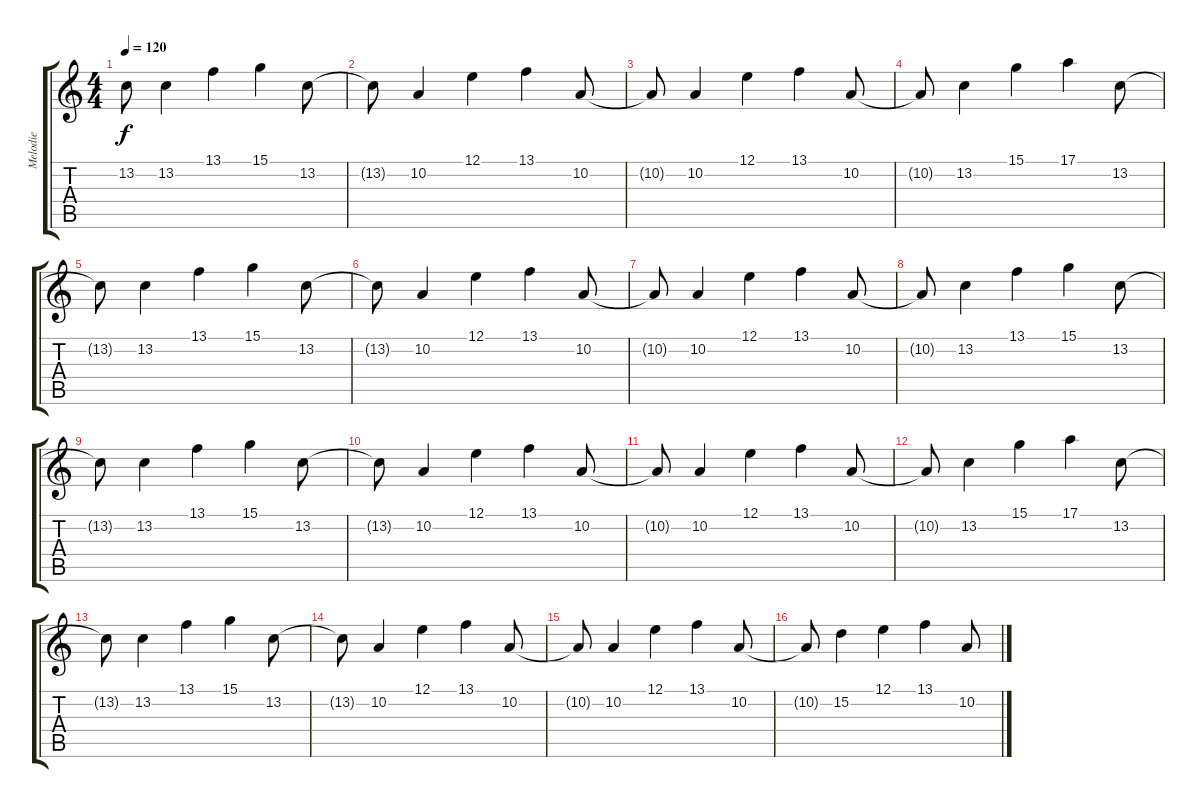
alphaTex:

\track ("Melodie" "Melodie") {instrument vibraphone}
\staff {score tabs}
\tuning (E4 B3 G3 D3 A2 E2) {hide}
\ts (4 4)
\tempo 120
\clef g2
\ks c
13.2{t}.8{dy f} 13.2.4 13.1.4 15.1.4 13.2.8 |
13.2{t}.8 10.2.4 12.1.4 13.1.4 10.2.8 |
10.2{t}.8 10.2.4 12.1.4 13.1.4 10.2.8 |
10.2{t}.8 13.2.4 15.1.4 17.1.4 13.2.8 |
13.2{t}.8 13.2.4 13.1.4 15.1.4 13.2.8 |
13.2{t}.8 10.2.4 12.1.4 13.1.4 10.2.8 |
10.2{t}.8 10.2.4 12.1.4 13.1.4 10.2.8 |
10.2{t}.8 13.2.4 13.1.4 15.1.4 13.2.8 |
13.2{t}.8 13.2.4 13.1.4 15.1.4 13.2.8 |
13.2{t}.8 10.2.4 12.1.4 13.1.4 10.2.8 |
10.2{t}.8 10.2.4 12.1.4 13.1.4 10.2.8 |
10.2{t}.8 13.2.4 15.1.4 17.1.4 13.2.8 |
13.2{t}.8 13.2.4 13.1.4 15.1.4 13.2.8 |
13.2{t}.8 10.2.4 12.1.4 13.1.4 10.2.8 |
10.2{t}.8 10.2.4 12.1.4 13.1.4 10.2.8 |
10.2{t}.8 15.2.4 12.1.4 13.1.4 10.2.8
